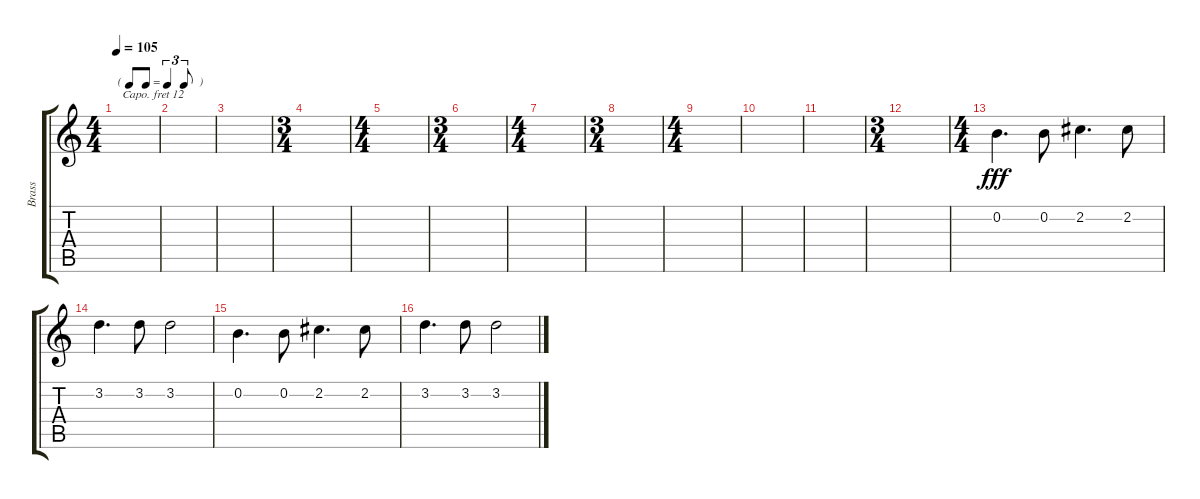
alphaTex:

\track ("Brass" "Brass") {instrument brasssection}
\staff {score tabs}
\capo 12
\tuning (E4 B3 G3 D3 A2 E2) {hide}
\ts (4 4)
\tf triplet8th
\tempo 105
\clef g2
\ks c
|
|
|
\ts (3 4)
|
\ts (4 4)
|
\ts (3 4)
|
\ts (4 4)
|
\ts (3 4)
|
\ts (4 4)
|
|
|
\ts (3 4)
|
\ts (4 4)
0.2.4{d dy fff} 0.2.8 2.2.4{d} 2.2.8 |
3.2.4{d} 3.2.8 3.2.2 |
0.2.4{d} 0.2.8 2.2.4{d} 2.2.8 |
3.2.4{d} 3.2.8 3.2.2
